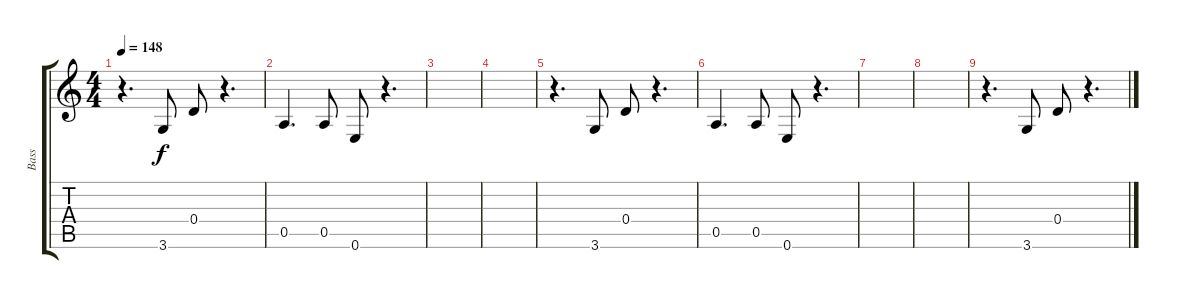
\track ("Bass" "Bass") {instrument synthbass1}
\staff {score tabs}
\tuning (E4 B3 G3 D3 A2 E2) {hide}
\ts (4 4)
\tempo 148
\clef g2
\ks c
r.4{d dy f} 3.6.8 0.4.8 r.4{d} |
0.5.4{d} 0.5.8 0.6.8 r.4{d} |
|
|
r.4{d} 3.6.8 0.4.8 r.4{d} |
0.5.4{d} 0.5.8 0.6.8 r.4{d} |
|
|
r.4{d} 3.6.8 0.4.8 r.4{d}
